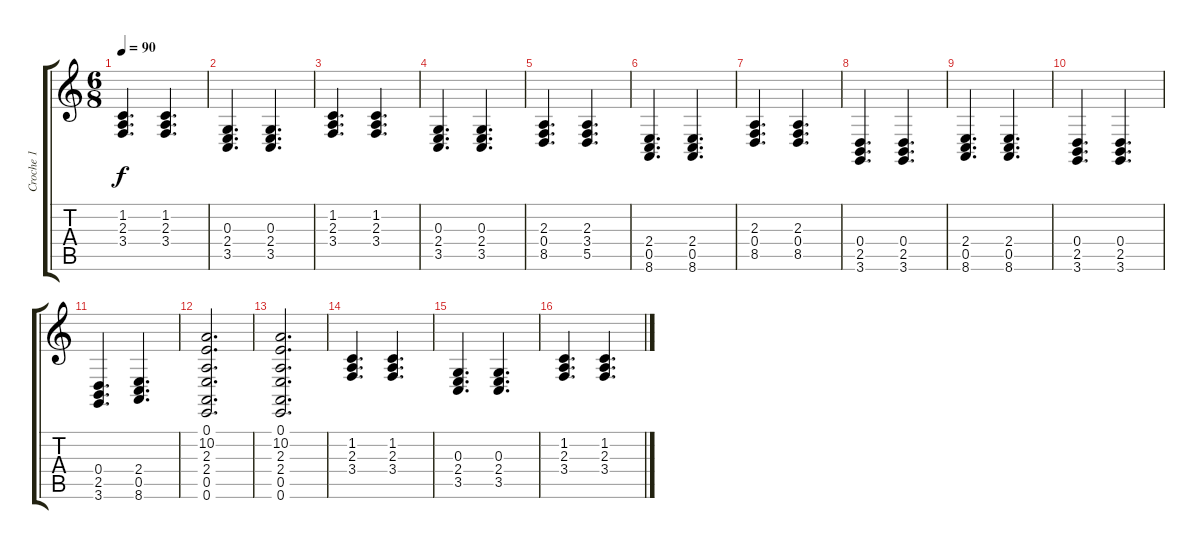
\track ("Croche 1" "Croche 1") {instrument steeldrums}
\staff {score tabs}
\tuning (E4 B3 G3 D3 A2 E2) {hide}
\ts (6 8)
\tempo 90
\clef g2
\ks c
(1.2 2.3 3.4).4{d dy f instrument steeldrums} (1.2 2.3 3.4).4{d} |
(0.3 2.4 3.5).4{d} (0.3 2.4 3.5).4{d} |
(1.2 2.3 3.4).4{d} (1.2 2.3 3.4).4{d} |
(0.3 2.4 3.5).4{d} (0.3 2.4 3.5).4{d} |
(2.3 0.4 8.5).4{d} (2.3 3.4 5.5).4{d} |
(2.4 0.5 8.6).4{d} (2.4 0.5 8.6).4{d} |
(2.3 0.4 8.5).4{d} (2.3 0.4 8.5).4{d} |
(0.4 2.5 3.6).4{d} (0.4 2.5 3.6).4{d} |
(2.4 0.5 8.6).4{d} (2.4 0.5 8.6).4{d} |
(0.4 2.5 3.6).4{d} (0.4 2.5 3.6).4{d} |
(0.4 2.5 3.6).4{d} (2.4 0.5 8.6).4{d} |
(0.1 10.2 2.3 2.4 0.5 0.6).2{d} |
(0.1 10.2 2.3 2.4 0.5 0.6).2{d} |
(1.2 2.3 3.4).4{d} (1.2 2.3 3.4).4{d} |
(0.3 2.4 3.5).4{d} (0.3 2.4 3.5).4{d} |
(1.2 2.3 3.4).4{d} (1.2 2.3 3.4).4{d}
